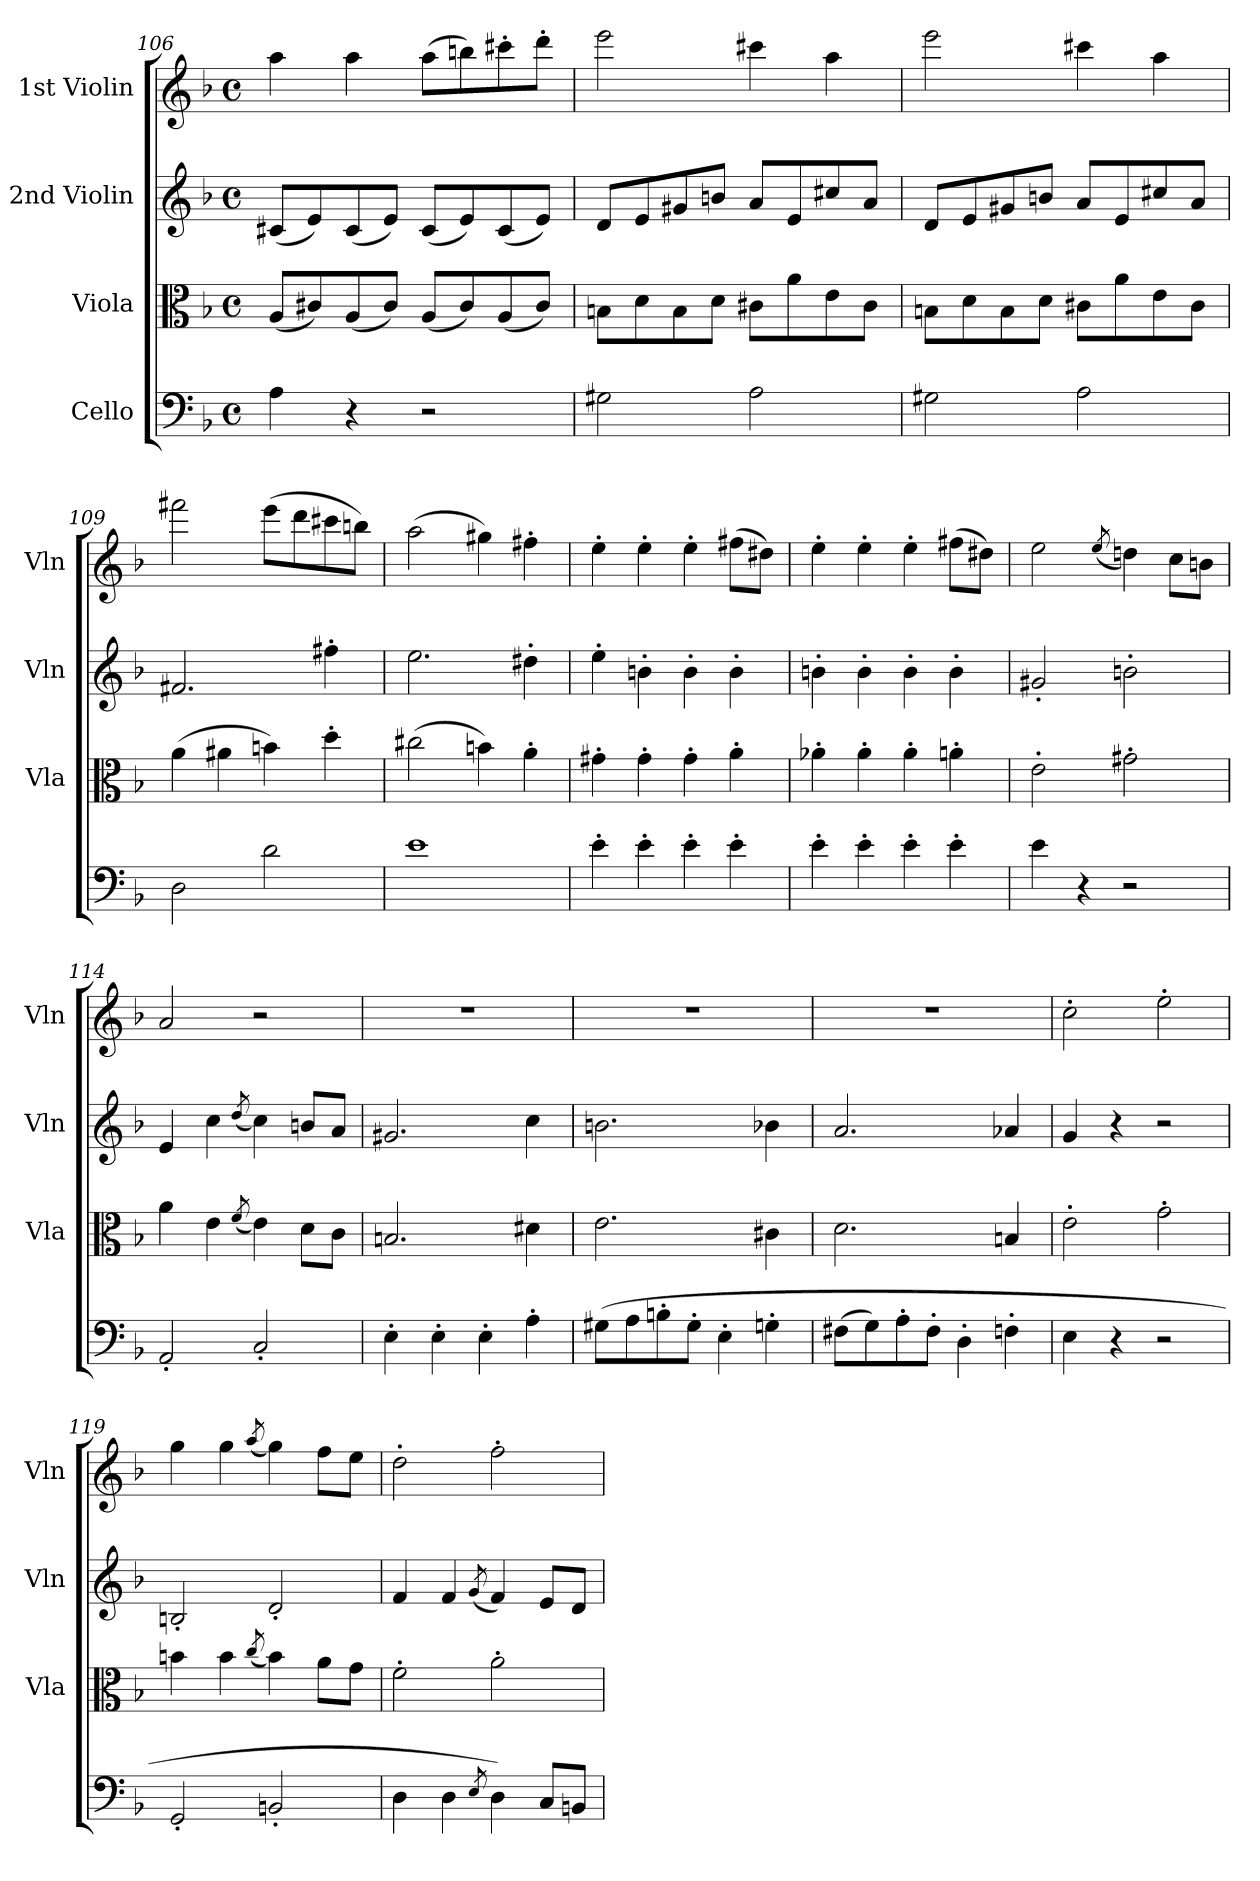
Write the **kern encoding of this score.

**kern	**kern	**kern	**kern
*part4	*part3	*part2	*part1
*staff4	*staff3	*staff2	*staff1
*I"Cello	*I"Viola	*I"2nd Violin	*I"1st Violin
*	*I'Vla	*I'Vln	*I'Vln
*clefF4	*clefC3	*clefG2	*clefG2
*k[b-]	*k[b-]	*k[b-]	*k[b-]
*F:	*F:	*F:	*F:
*M4/4	*M4/4	*M4/4	*M4/4
*met(c)	*met(c)	*met(c)	*met(c)
=106	=106	=106	=106
4A\	(8A/L	(8c#X/L	4aa\
.	8c#X/)	8e/)	.
4r	(8A/	(8c#/	4aa\
.	8c#/J)	8e/J)	.
2r	(8A/L	(8c#/L	(8aa\L
.	8c#/)	8e/)	8bbn\)
.	(8A/	(8c#/	8ccc#X'\
.	8c#/J)	8e/J)	8ddd'\J
=107	=107	=107	=107
2G#X\	8Bn\L	8d/L	2eee\
.	8d\	8e/	.
.	8B\	8g#X/	.
.	8d\J	8bn/J	.
2A\	8c#X\L	8a/L	4ccc#X\
.	8a\	8e/	.
.	8e\	8cc#X/	4aa\
.	8c#\J	8a/J	.
=108	=108	=108	=108
2G#X\	8Bn\L	8d/L	2eee\
.	8d\	8e/	.
.	8B\	8g#X/	.
.	8d\J	8bn/J	.
2A\	8c#X\L	8a/L	4ccc#X\
.	8a\	8e/	.
.	8e\	8cc#X/	4aa\
.	8c#\J	8a/J	.
=109	=109	=109	=109
2D\	(4a\	2.f#X/	2fff#X\
.	4a#X\	.	.
2d\	4bn\)	.	(8eee\L
.	.	.	8ddd\
.	4dd'\	4ff#X'\	8ccc#X\
.	.	.	8bbn\J)
=110	=110	=110	=110
1e	(2cc#X\	2.ee\	(2aa\
.	4bn\)	.	4gg#X\)
.	4a'\	4dd#X'\	4ff#X'\
=111	=111	=111	=111
4e'\	4g#X'\	4ee'\	4ee'\
4e'\	4g#'\	4bn'\	4ee'\
4e'\	4g#'\	4b'\	4ee'\
4e'\	4a'\	4b'\	(8ff#X\L
.	.	.	8dd#X\J)
=112	=112	=112	=112
4e'\	4a-X'\	4bn'\	4ee'\
4e'\	4a-'\	4b'\	4ee'\
4e'\	4a-'\	4b'\	4ee'\
4e'\	4an'\	4b'\	(8ff#X\L
.	.	.	8dd#X\J)
=113	=113	=113	=113
4e\	2e'\	2g#X'/	2ee\
4r	.	.	.
.	.	.	(8qee/
2r	2g#X'\	2bn'\	4ddn\)
.	.	.	8cc\L
.	.	.	8bn\J
=114	=114	=114	=114
2AA'/	4a\	4e/	2a/
.	4e\	4cc\	.
.	(8qf/	(8qdd/	.
2C'/	4e\)	4cc\)	2r
.	8d\L	8bn/L	.
.	8c\J	8a/J	.
=115	=115	=115	=115
4E'\	2.Bn/	2.g#X/	1r
4E'\	.	.	.
4E'\	.	.	.
4A'\	4d#X\	4cc\	.
=116	=116	=116	=116
(8G#X\L	2.e\	2.bn\	1r
8A\	.	.	.
8Bn'\	.	.	.
8G#'\J	.	.	.
4E'\	.	.	.
4Gn'\	4c#X\	4b-X\	.
=117	=117	=117	=117
(8F#X\L	2.d\	2.a/	1r
8G\)	.	.	.
8A'\	.	.	.
8F#'\J	.	.	.
4D'\	.	.	.
4Fn'\	4Bn/	4a-X/	.
=118	=118	=118	=118
4E\	2e'\	4g/	2cc'\
4r	.	4r	.
2r	2g'\	2r	2ee'\
=119	=119	=119	=119
2GG'/	4bn\	2Bn'/	4gg\
.	4b\	.	4gg\
.	(8qcc/	.	(8qaa/
2BBn'/	4b\)	2d'/	4gg\)
.	8a\L	.	8ff\L
.	8g\J	.	8ee\J
=120	=120	=120	=120
4D\	2f'\	4f/	2dd'\
4D\	.	4f/	.
8qE/	.	(8qg/	.
4D\)	2a'\	4f/)	2ff'\
8C/L	.	8e/L	.
8BBn/J	.	8d/J	.
=	=	=	=
*-	*-	*-	*-
